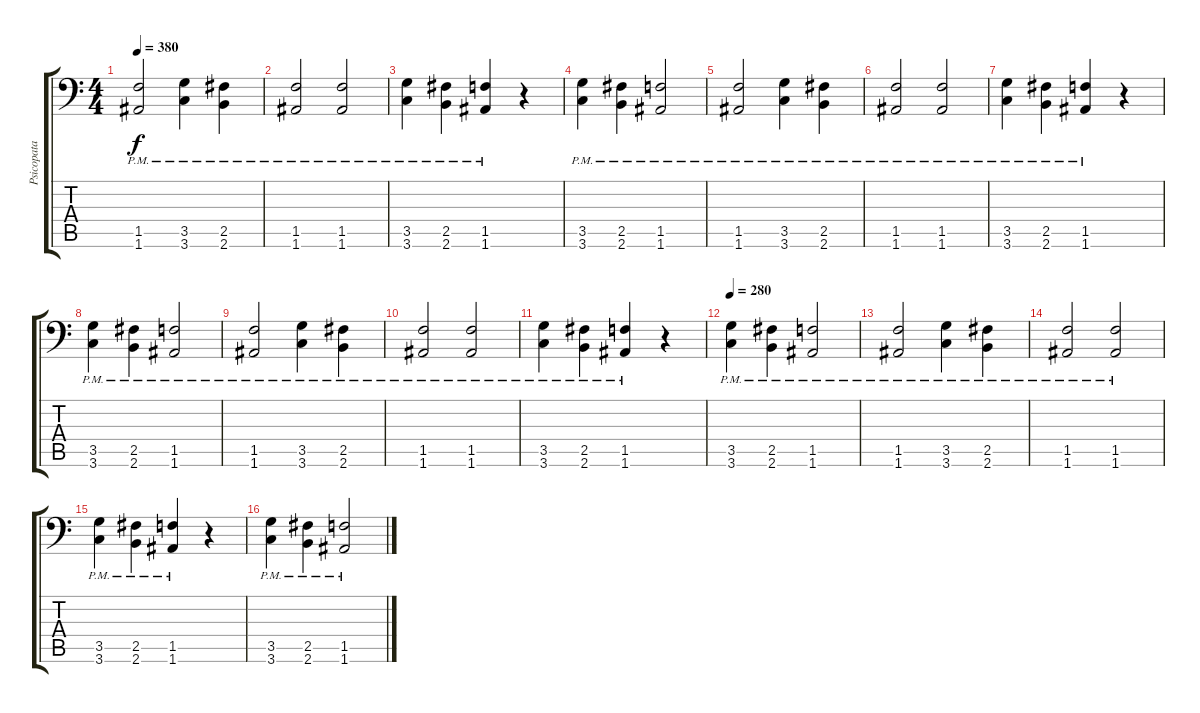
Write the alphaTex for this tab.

\track ("Psicopata Slam" "Psicopata ") {instrument distortionguitar}
\staff {score tabs}
\tuning (B3 Gb3 D3 A2 E2 A1) {hide}
\ts (4 4)
\tempo 380
\clef f4
\ks c
(1.5{pm} 1.6{pm}).2{dy f} (3.5{pm} 3.6{pm}).4 (2.5{pm} 2.6{pm}).4 |
(1.5{pm} 1.6{pm}).2 (1.5{pm} 1.6{pm}).2 |
(3.5{pm} 3.6{pm}).4 (2.5{pm} 2.6{pm}).4 (1.5{pm} 1.6{pm}).4 r.4 |
(3.5{pm} 3.6{pm}).4 (2.5{pm} 2.6{pm}).4 (1.5{pm} 1.6{pm}).2 |
(1.5{pm} 1.6{pm}).2 (3.5{pm} 3.6{pm}).4 (2.5{pm} 2.6{pm}).4 |
(1.5{pm} 1.6{pm}).2 (1.5{pm} 1.6{pm}).2 |
(3.5{pm} 3.6{pm}).4 (2.5{pm} 2.6{pm}).4 (1.5{pm} 1.6{pm}).4 r.4 |
(3.5{pm} 3.6{pm}).4 (2.5{pm} 2.6{pm}).4 (1.5{pm} 1.6{pm}).2 |
(1.5{pm} 1.6{pm}).2 (3.5{pm} 3.6{pm}).4 (2.5{pm} 2.6{pm}).4 |
(1.5{pm} 1.6{pm}).2 (1.5{pm} 1.6{pm}).2 |
(3.5{pm} 3.6{pm}).4 (2.5{pm} 2.6{pm}).4 (1.5{pm} 1.6{pm}).4 r.4 |
\tempo 280
(3.5{pm} 3.6{pm}).4 (2.5{pm} 2.6{pm}).4 (1.5{pm} 1.6{pm}).2 |
(1.5{pm} 1.6{pm}).2 (3.5{pm} 3.6{pm}).4 (2.5{pm} 2.6{pm}).4 |
(1.5{pm} 1.6{pm}).2 (1.5{pm} 1.6{pm}).2 |
(3.5{pm} 3.6{pm}).4 (2.5{pm} 2.6{pm}).4 (1.5{pm} 1.6{pm}).4 r.4 |
(3.5{pm} 3.6{pm}).4 (2.5{pm} 2.6{pm}).4 (1.5{pm} 1.6{pm}).2
